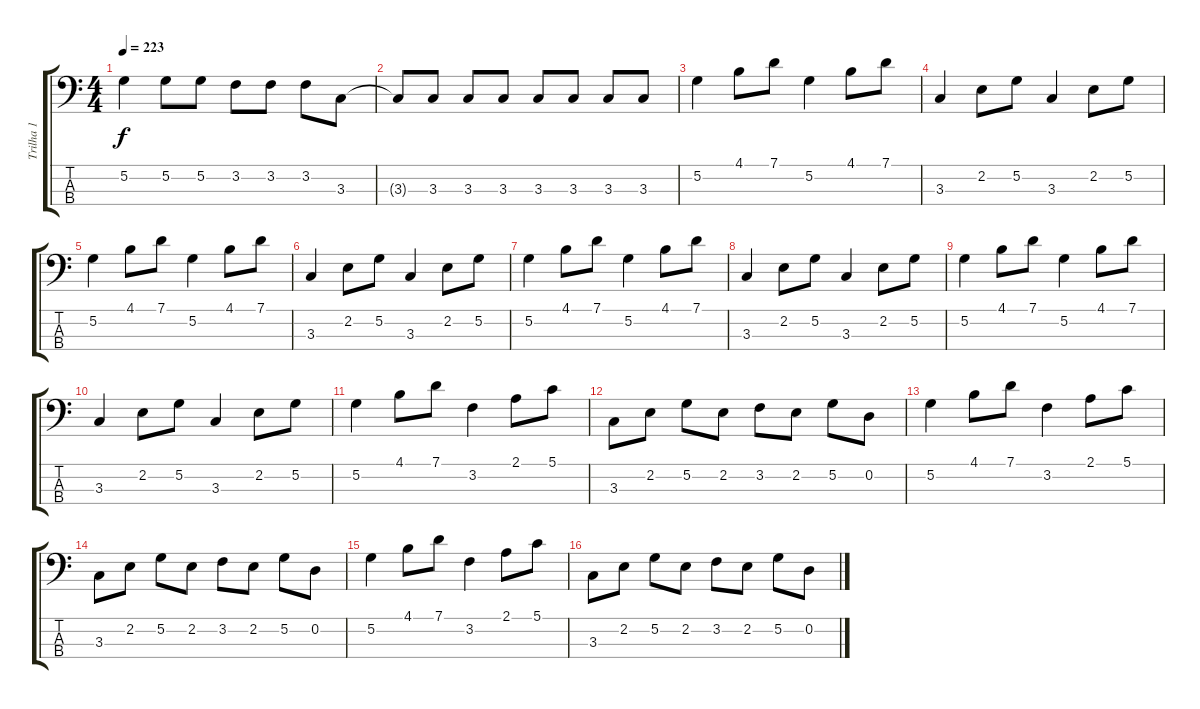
\track ("Trilha 1" "Trilha 1") {instrument electricbasspick}
\staff {score tabs}
\tuning (G2 D2 A1 E1) {hide}
\ts (4 4)
\tempo 223
\clef f4
\ks c
5.2.4{dy f} 5.2.8 5.2.8 3.2.8 3.2.8 3.2.8 3.3.8 |
3.3{t}.8 3.3.8 3.3.8 3.3.8 3.3.8 3.3.8 3.3.8 3.3.8 |
5.2.4 4.1.8 7.1.8 5.2.4 4.1.8 7.1.8 |
3.3.4 2.2.8 5.2.8 3.3.4 2.2.8 5.2.8 |
5.2.4 4.1.8 7.1.8 5.2.4 4.1.8 7.1.8 |
3.3.4 2.2.8 5.2.8 3.3.4 2.2.8 5.2.8 |
5.2.4 4.1.8 7.1.8 5.2.4 4.1.8 7.1.8 |
3.3.4 2.2.8 5.2.8 3.3.4 2.2.8 5.2.8 |
5.2.4 4.1.8 7.1.8 5.2.4 4.1.8 7.1.8 |
3.3.4 2.2.8 5.2.8 3.3.4 2.2.8 5.2.8 |
5.2.4 4.1.8 7.1.8 3.2.4 2.1.8 5.1.8 |
3.3.8 2.2.8 5.2.8 2.2.8 3.2.8 2.2.8 5.2.8 0.2.8 |
5.2.4 4.1.8 7.1.8 3.2.4 2.1.8 5.1.8 |
3.3.8 2.2.8 5.2.8 2.2.8 3.2.8 2.2.8 5.2.8 0.2.8 |
5.2.4 4.1.8 7.1.8 3.2.4 2.1.8 5.1.8 |
3.3.8 2.2.8 5.2.8 2.2.8 3.2.8 2.2.8 5.2.8 0.2.8
